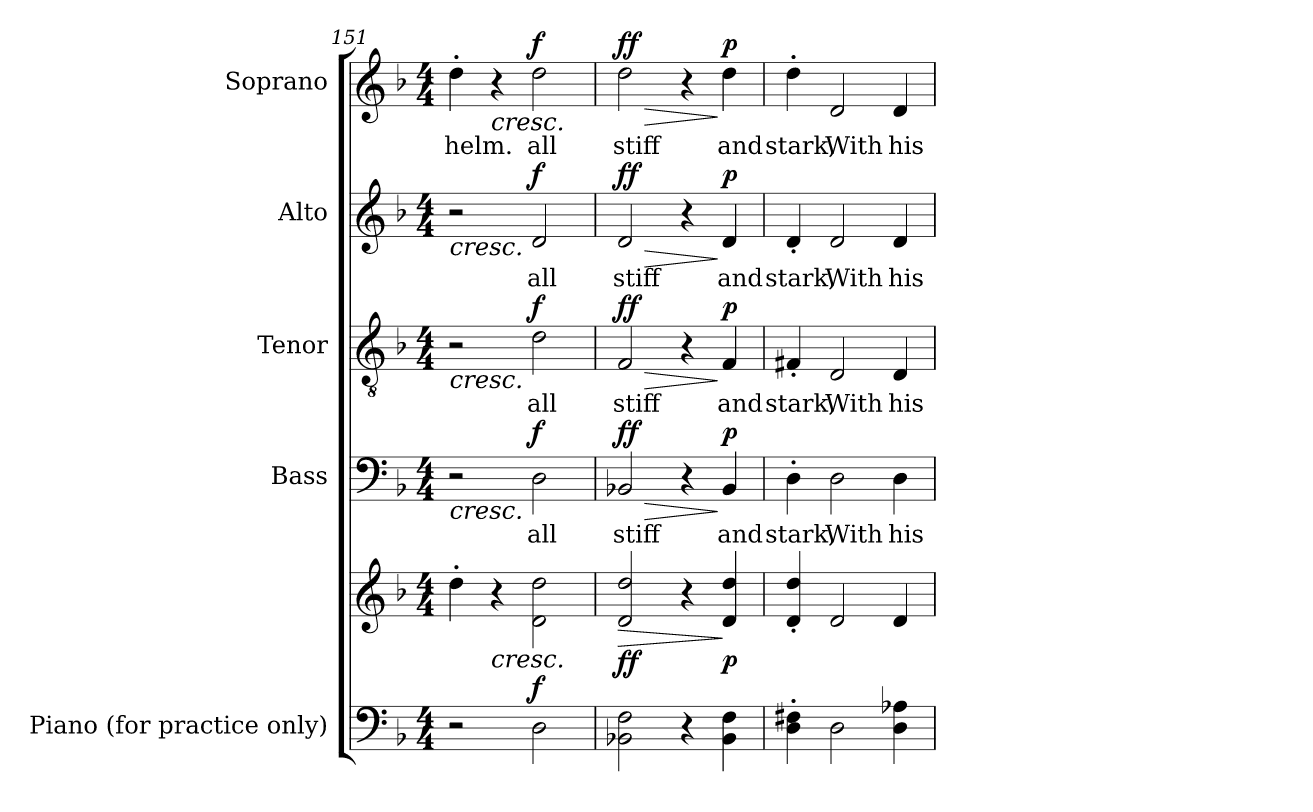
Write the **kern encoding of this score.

**kern	**kern	**dynam	**kern	**text	**dynam	**kern	**text	**dynam	**kern	**text	**dynam	**kern	**text	**dynam
*part5	*part5	*part5	*part4	*part4	*part4	*part3	*part3	*part3	*part2	*part2	*part2	*part1	*part1	*part1
*staff6	*staff5	*staff5/6	*staff4	*staff4	*staff4	*staff3	*staff3	*staff3	*staff2	*staff2	*staff2	*staff1	*staff1	*staff1
*I"Piano (for  practice only)	*	*	*I"Bass	*	*	*I"Tenor	*	*	*I"Alto	*	*	*I"Soprano	*	*
*I'Pno.	*	*	*I'B.	*	*	*I'T.	*	*	*I'A.	*	*	*I'S.	*	*
*clefF4	*clefG2	*	*clefF4	*	*	*clefGv2	*	*	*clefG2	*	*	*clefG2	*	*
*	*	*	*	*	*	*ITrd7c12	*	*	*	*	*	*	*	*
*k[b-]	*k[b-]	*	*k[b-]	*	*	*k[b-]	*	*	*k[b-]	*	*	*k[b-]	*	*
*F:	*F:	*	*F:	*	*	*F:	*	*	*F:	*	*	*F:	*	*
*M4/4	*M4/4	*	*M4/4	*	*	*M4/4	*	*	*M4/4	*	*	*M4/4	*	*
=151	=151	=151	=151	=151	=151	=151	=151	=151	=151	=151	=151	=151	=151	=151
!	!	!	!	!	!LO:HP:b	!	!	!LO:HP:b	!	!	!LO:HP:b	!	!	!
!	!	!	!	!	!	!	!	!	!	!	!	!	!LO:LY:b:color=#000000	!
2r	4dd'i\	.	2r	.	<	2r	.	<	2r	.	<	4dd'i\	helm.	.
!	!	!LO:HP:b	!	!	!	!	!	!	!	!	!	!	!	!LO:HP:b
.	4r	<	.	.	.	.	.	.	.	.	.	4r	.	<
!	!	!	!	!LO:LY:b:color=#000000	!	!	!	!	!	!	!	!	!	!
!	!	!	!	!	!	!	!LO:LY:b:color=#000000	!	!	!	!	!	!	!
!	!	!	!	!	!	!	!	!	!	!LO:LY:b:color=#000000	!	!	!	!
!	!	!	!	!	!	!	!	!	!	!	!	!	!LO:LY:b:color=#000000	!
2Di\	2di\ 2ddi	f	2Di\	all	f	2Di\	all	f	2di/	all	f	2ddi\	all	f
.	.	[	.	.	[	.	.	[	.	.	[	.	.	[
=152	=152	=152	=152	=152	=152	=152	=152	=152	=152	=152	=152	=152	=152	=152
!	!	!LO:HP:b	!	!	!	!	!	!	!	!	!	!	!	!
!	!	!	!	!LO:LY:b:color=#000000	!LO:HP:b	!	!	!	!	!	!	!	!	!
!	!	!	!	!	!	!	!LO:LY:b:color=#000000	!LO:HP:b	!	!	!	!	!	!
!	!	!	!	!	!	!	!	!	!	!LO:LY:b:color=#000000	!LO:HP:b	!	!	!
!	!	!	!	!	!	!	!	!	!	!	!	!	!LO:LY:b:color=#000000	!LO:HP:b
2BB-Xi\ 2Fi	2di/ 2ddi	> ff	2BB-Xi/	stiff	> ff	2FFi/	stiff	> ff	2di/	stiff	> ff	2ddi\	stiff	> ff
4r	4r	.	4r	.	.	4r	.	.	4r	.	.	4r	.	.
!	!	!	!	!LO:LY:b:color=#000000	!	!	!	!	!	!	!	!	!	!
!	!	!	!	!	!	!	!LO:LY:b:color=#000000	!	!	!	!	!	!	!
!	!	!	!	!	!	!	!	!	!	!LO:LY:b:color=#000000	!	!	!	!
!	!	!	!	!	!	!	!	!	!	!	!	!	!LO:LY:b:color=#000000	!
4BB-i\ 4Fi	4di/ 4ddi	] p	4BB-i/	and	] p	4FFi/	and	] p	4di/	and	] p	4ddi\	and	] p
=153	=153	=153	=153	=153	=153	=153	=153	=153	=153	=153	=153	=153	=153	=153
!	!	!	!	!LO:LY:b:color=#000000	!	!	!	!	!	!	!	!	!	!
!	!	!	!	!	!	!	!LO:LY:b:color=#000000	!	!	!	!	!	!	!
!	!	!	!	!	!	!	!	!	!	!LO:LY:b:color=#000000	!	!	!	!
!	!	!	!	!	!	!	!	!	!	!	!	!	!LO:LY:b:color=#000000	!
4Di\' 4F#Xi'	4di/' 4ddi'	.	4D'i\	stark,	.	4FF#X'i/	stark,	.	4d'i/	stark,	.	4dd'i\	stark,	.
!	!	!	!	!LO:LY:b:color=#000000	!	!	!	!	!	!	!	!	!	!
!	!	!	!	!	!	!	!LO:LY:b:color=#000000	!	!	!	!	!	!	!
!	!	!	!	!	!	!	!	!	!	!LO:LY:b:color=#000000	!	!	!	!
!	!	!	!	!	!	!	!	!	!	!	!	!	!LO:LY:b:color=#000000	!
2Di\	2di/	.	2Di\	With	.	2DDi/	With	.	2di/	With	.	2di/	With	.
!	!	!	!	!LO:LY:b:color=#000000	!	!	!	!	!	!	!	!	!	!
!	!	!	!	!	!	!	!LO:LY:b:color=#000000	!	!	!	!	!	!	!
!	!	!	!	!	!	!	!	!	!	!LO:LY:b:color=#000000	!	!	!	!
!	!	!	!	!	!	!	!	!	!	!	!	!	!LO:LY:b:color=#000000	!
4Di\ 4A-Xi	4di/	.	4Di\	his	.	4DDi/	his	.	4di/	his	.	4di/	his	.
=	=	=	=	=	=	=	=	=	=	=	=	=	=	=
*-	*-	*-	*-	*-	*-	*-	*-	*-	*-	*-	*-	*-	*-	*-
